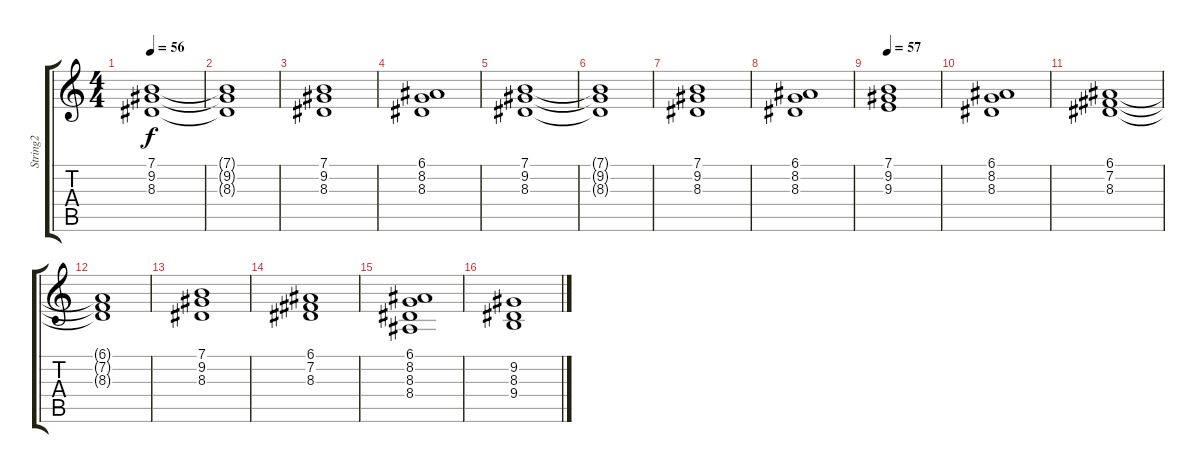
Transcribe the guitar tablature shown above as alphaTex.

\track ("String2" "String2") {instrument stringensemble1}
\staff {score tabs}
\tuning (E4 B3 G3 D3 A2 E2) {hide}
\ts (4 4)
\tempo 56
\clef g2
\ks c
(7.1 9.2 8.3).1{dy f} |
(7.1{t} 9.2{t} 8.3{t}).1 |
(7.1 9.2 8.3).1 |
(6.1 8.2 8.3).1 |
(7.1 9.2 8.3).1 |
(7.1{t} 9.2{t} 8.3{t}).1 |
(7.1 9.2 8.3).1 |
(6.1 8.2 8.3).1 |
\tempo 57
(7.1 9.2 9.3).1{volume 5 balance 8} |
(6.1 8.2 8.3).1 |
(6.1 7.2 8.3).1 |
(6.1{t} 7.2{t} 8.3{t}).1 |
(7.1 9.2 8.3).1 |
(6.1 7.2 8.3).1 |
(6.1 8.2 8.3 8.4).1 |
(9.2 8.3 9.4).1
